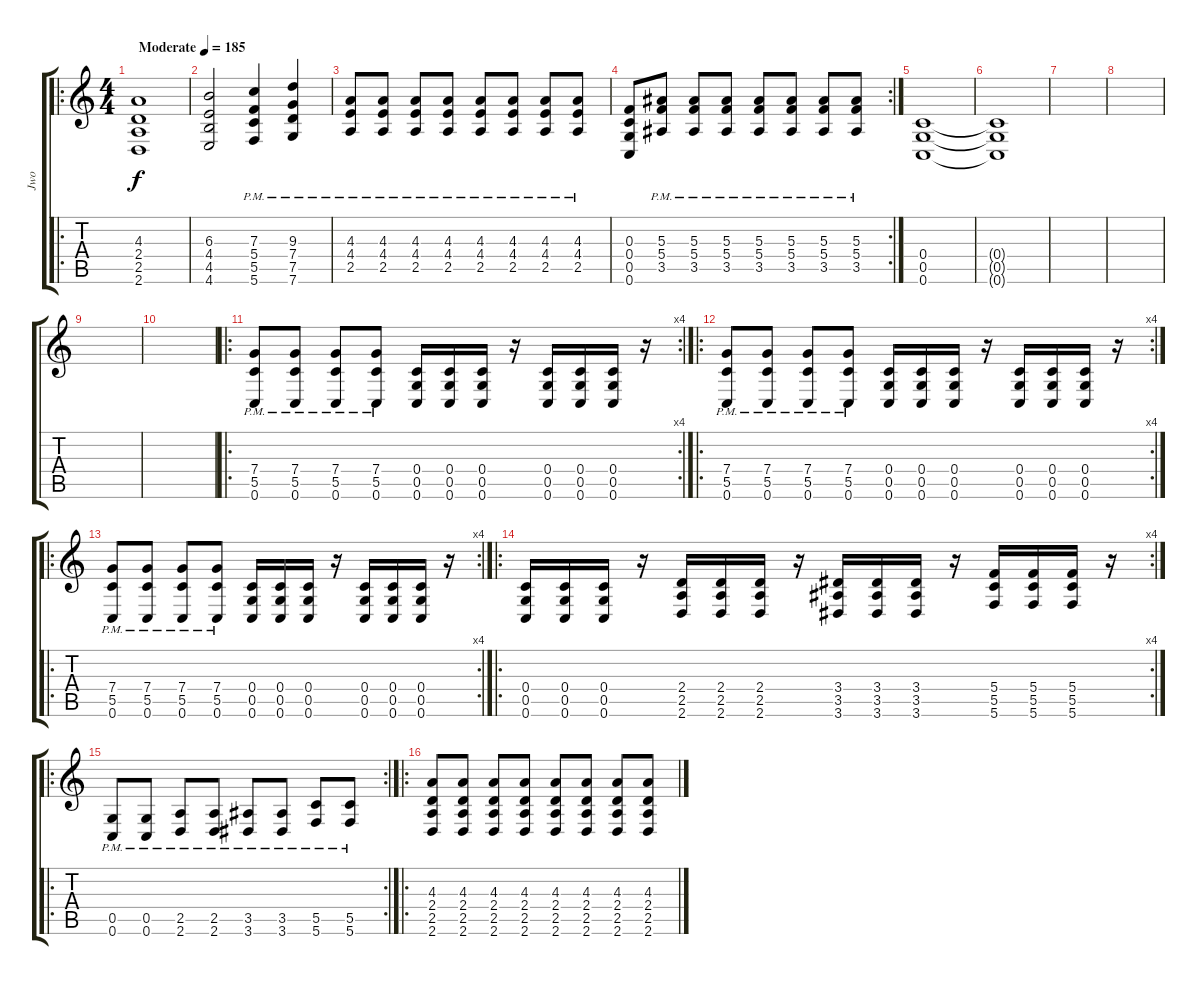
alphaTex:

\track ("Jwo" "Jwo") {instrument distortionguitar}
\staff {score tabs}
\tuning (D4 A3 F3 C3 G2 C2) {hide}
\ro
\ts (4 4)
\tempo (185 "Moderate")
\clef g2
\ks c
(4.3 2.4 2.5 2.6).1{dy f instrument distortionguitar} |
(6.3 4.4 4.5 4.6).2 (7.3{pm} 5.4{pm} 5.5{pm} 5.6{pm}).4 (9.3{pm} 7.4{pm} 7.5{pm} 7.6{pm}).4 |
(4.3{pm} 4.4{pm} 2.5{pm}).8 (4.3{pm} 4.4{pm} 2.5{pm}).8 (4.3{pm} 4.4{pm} 2.5{pm}).8 (4.3{pm} 4.4{pm} 2.5{pm}).8 (4.3{pm} 4.4{pm} 2.5{pm}).8 (4.3{pm} 4.4{pm} 2.5{pm}).8 (4.3{pm} 4.4{pm} 2.5{pm}).8 (4.3{pm} 4.4{pm} 2.5{pm}).8 |
\rc 2
(0.3 0.4 0.5 0.6).8 (5.3{pm} 5.4{pm} 3.5{pm}).8 (5.3{pm} 5.4{pm} 3.5{pm}).8 (5.3{pm} 5.4{pm} 3.5{pm}).8 (5.3{pm} 5.4{pm} 3.5{pm}).8 (5.3{pm} 5.4{pm} 3.5{pm}).8 (5.3{pm} 5.4{pm} 3.5{pm}).8 (5.3{pm} 5.4{pm} 3.5{pm}).8 |
(0.4 0.5 0.6).1 |
(0.4{t} 0.5{t} 0.6{t}).1 |
|
|
|
|
\ro
\rc 4
(7.4{pm} 5.5{pm} 0.6{pm}).8 (7.4{pm} 5.5{pm} 0.6{pm}).8 (7.4{pm} 5.5{pm} 0.6{pm}).8 (7.4{pm} 5.5{pm} 0.6{pm}).8 (0.4 0.5 0.6).16 (0.4 0.5 0.6).16 (0.4 0.5 0.6).16 r.16 (0.4 0.5 0.6).16 (0.4 0.5 0.6).16 (0.4 0.5 0.6).16 r.16 |
\ro
\rc 4
(7.4{pm} 5.5{pm} 0.6{pm}).8 (7.4{pm} 5.5{pm} 0.6{pm}).8 (7.4{pm} 5.5{pm} 0.6{pm}).8 (7.4{pm} 5.5{pm} 0.6{pm}).8 (0.4 0.5 0.6).16 (0.4 0.5 0.6).16 (0.4 0.5 0.6).16 r.16 (0.4 0.5 0.6).16 (0.4 0.5 0.6).16 (0.4 0.5 0.6).16 r.16 |
\ro
\rc 4
(7.4{pm} 5.5{pm} 0.6{pm}).8 (7.4{pm} 5.5{pm} 0.6{pm}).8 (7.4{pm} 5.5{pm} 0.6{pm}).8 (7.4{pm} 5.5{pm} 0.6{pm}).8 (0.4 0.5 0.6).16 (0.4 0.5 0.6).16 (0.4 0.5 0.6).16 r.16 (0.4 0.5 0.6).16 (0.4 0.5 0.6).16 (0.4 0.5 0.6).16 r.16 |
\ro
\rc 4
(0.4 0.5 0.6).16 (0.4 0.5 0.6).16 (0.4 0.5 0.6).16 r.16 (2.4 2.5 2.6).16 (2.4 2.5 2.6).16 (2.4 2.5 2.6).16 r.16 (3.4 3.5 3.6).16 (3.4 3.5 3.6).16 (3.4 3.5 3.6).16 r.16 (5.4 5.5 5.6).16 (5.4 5.5 5.6).16 (5.4 5.5 5.6).16 r.16 |
\ro
\rc 2
(0.5{pm} 0.6{pm}).8 (0.5{pm} 0.6{pm}).8 (2.5{pm} 2.6{pm}).8 (2.5{pm} 2.6{pm}).8 (3.5{pm} 3.6{pm}).8 (3.5{pm} 3.6{pm}).8 (5.5{pm} 5.6{pm}).8 (5.5{pm} 5.6{pm}).8 |
\ro
(4.3 2.4 2.5 2.6).8 (4.3 2.4 2.5 2.6).8 (4.3 2.4 2.5 2.6).8 (4.3 2.4 2.5 2.6).8 (4.3 2.4 2.5 2.6).8 (4.3 2.4 2.5 2.6).8 (4.3 2.4 2.5 2.6).8 (4.3 2.4 2.5 2.6).8
